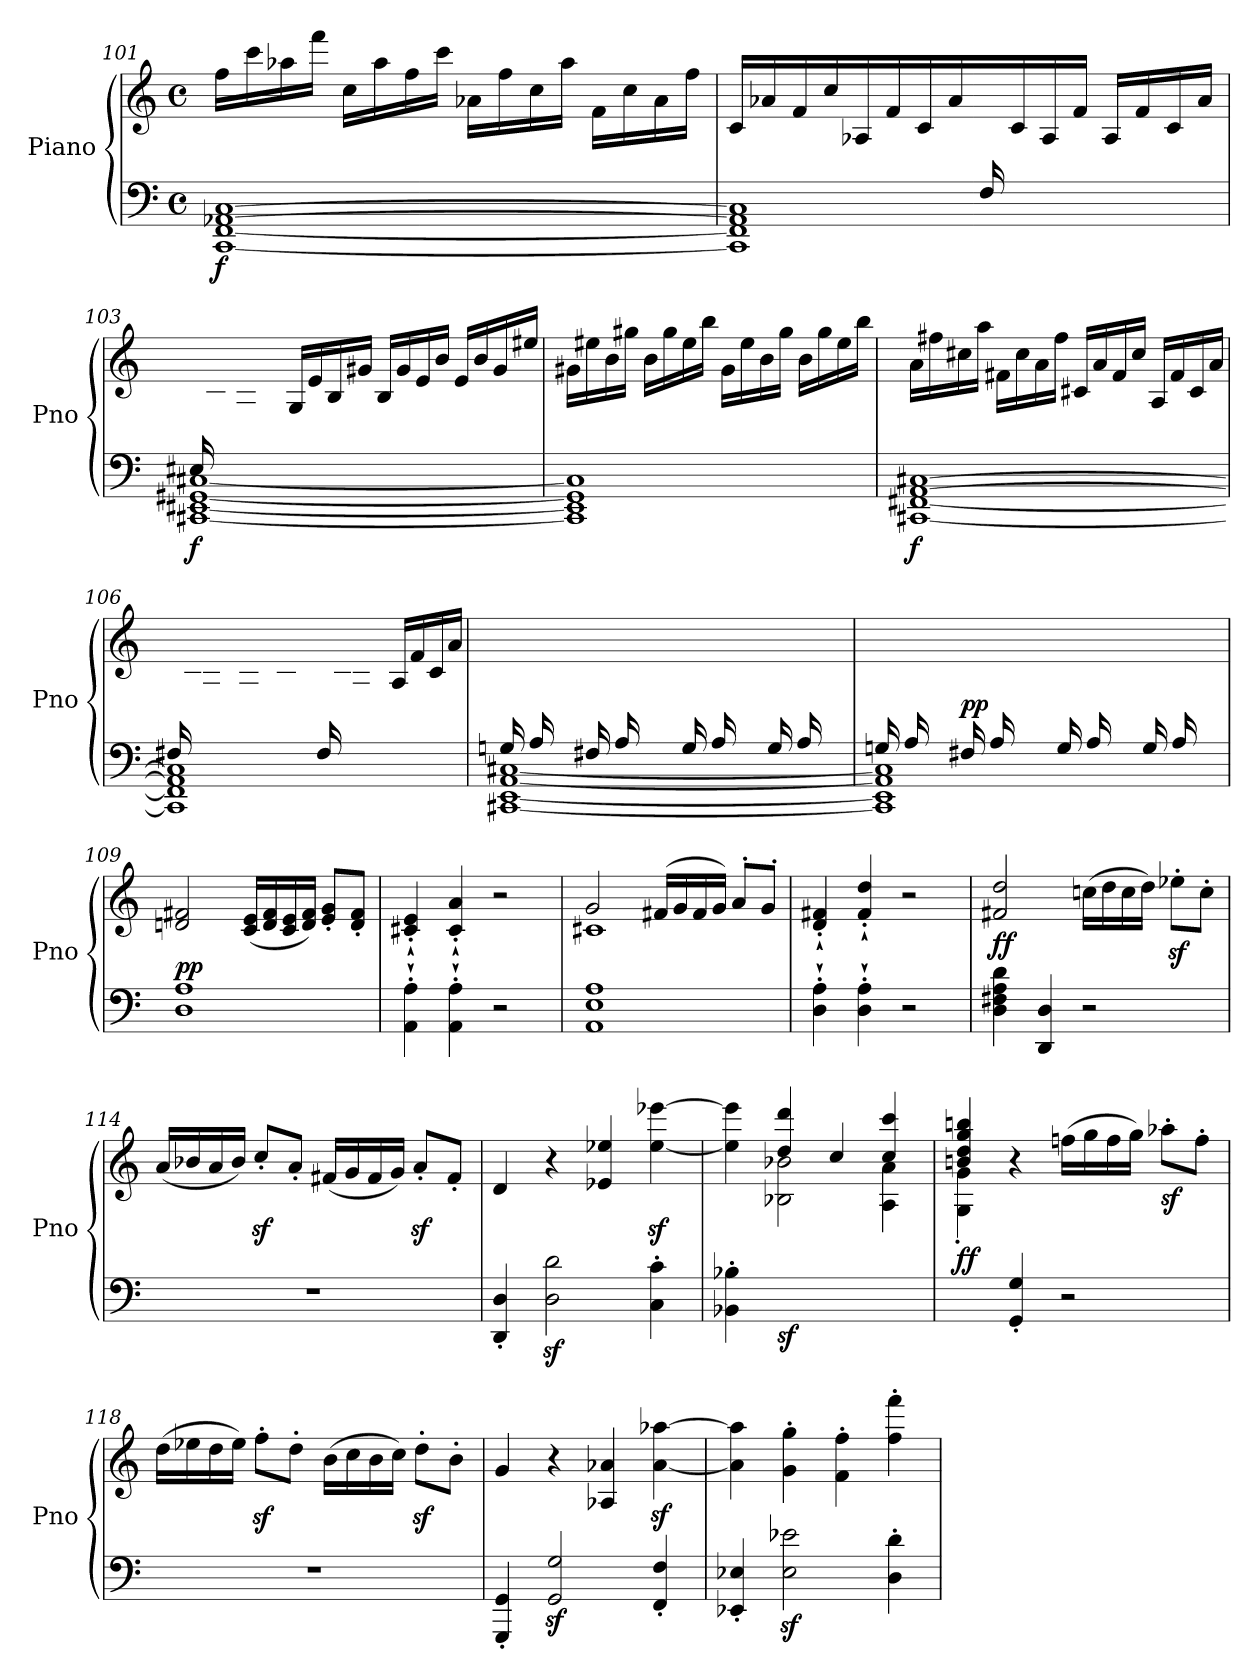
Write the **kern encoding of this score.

**kern	**kern	**dynam
*part1	*part1	*part1
*staff2	*staff1	*staff1/2
*I"Piano	*	*
*I'Pno	*	*
!!LO:LB:g=z
*clefF4	*clefG2	*
*k[]	*k[]	*
*M4/4	*M4/4	*
*met(c)	*met(c)	*
=101	=101	=101
!	!	!LO:DY:b=2
[1CC [1FF [1AA-X [1C	16ff\LL	f
.	16ccc\	.
.	16aa-X\	.
.	16fff\JJ	.
.	16cc\LL	.
.	16aa-\	.
.	16ff\	.
.	16ccc\JJ	.
.	16a-X\LL	.
.	16ff\	.
.	16cc\	.
.	16aa-\JJ	.
.	16f\LL	.
.	16cc\	.
.	16a-\	.
.	16ff\JJ	.
=102	=102	=102
*^	*	*
2ryy	1CC] 1FF] 1AA-] 1C]	16c/LL	.
.	.	16a-X/	.
.	.	16f/	.
.	.	16cc/JJ	.
.	.	16A-X/LL	.
.	.	16f/	.
.	.	16c/	.
.	.	16a-/JJ	.
16F/LL	.	16ryy	.
4..ryy	.	16c\	.
.	.	16A-\	.
.	.	16f\JJ	.
.	.	16A-/LL	.
.	.	16f/	.
.	.	16c/	.
.	.	16a-/JJ	.
!!LO:LB:g=z
=103	=103	=103	=103
!	!	!	!LO:DY:b=2
16E#X/LL	[1CC#X [1EE#X [1GG#X [1C#X	16ryy	f
2...ryy	.	16B\	.
.	.	16G#X\	.
.	.	16e#X\JJ	.
.	.	16G#/LL	.
.	.	16e#/	.
.	.	16B/	.
.	.	16g#X/JJ	.
.	.	16B/LL	.
.	.	16g#/	.
.	.	16e#/	.
.	.	16b/JJ	.
.	.	16e#/LL	.
.	.	16b/	.
.	.	16g#/	.
.	.	16ee#X/JJ	.
*v	*v	*	*
=104	=104	=104
1CC#] 1EE#] 1GG#] 1C#]	16g#X\LL	.
.	16ee#X\	.
.	16b\	.
.	16gg#X\JJ	.
.	16b\LL	.
.	16gg#\	.
.	16ee#\	.
.	16bb\JJ	.
.	16g#\LL	.
.	16ee#\	.
.	16b\	.
.	16gg#\JJ	.
.	16b\LL	.
.	16gg#\	.
.	16ee#\	.
.	16bb\JJ	.
!!LO:LB:g=z
=105	=105	=105
!	!	!LO:DY:b=2
[1CC#X [1FF#X [1AA [1C#X	16a\LL	f
.	16ff#X\	.
.	16cc#X\	.
.	16aa\JJ	.
.	16f#X\LL	.
.	16cc#\	.
.	16a\	.
.	16ff#\JJ	.
.	16c#X/LL	.
.	16a/	.
.	16f#/	.
.	16cc#/JJ	.
.	16A/LL	.
.	16f#/	.
.	16c#/	.
.	16a/JJ	.
=106	=106	=106
*^	*	*
16F#X/LL	1CC#] 1FF#] 1AA] 1C#]	16ryy	.
4..ryy	.	16c#X\	.
.	.	16A\	.
.	.	16f#X\JJ	.
.	.	16A/LL	.
.	.	16f#/	.
.	.	16c#/	.
.	.	16a/JJ	.
16F#/LL	.	16ryy	.
4..ryy	.	16c#\	.
.	.	16A\	.
.	.	16f#\JJ	.
.	.	16A/LL	.
.	.	16f#/	.
.	.	16c#/	.
.	.	16a/JJ	.
!!LO:PB:g=z
=107	=107	=107	=107
16Gn/LL	[1CC#X [1EE [1AA [1C#X	16ryy	.
!	!	!	!LO:DY:a
16A/	.	16ryy	other-dynamics
8ryy	.	16e\	.
.	.	16g\JJ	.
16F#X/LL	.	8ryy	.
16A/	.	.	.
8ryy	.	16d#X\	.
.	.	16f#X\JJ	.
16G/LL	.	8ryy	.
16A/	.	.	.
8ryy	.	16e\	.
.	.	16g\JJ	.
16G/LL	.	8ryy	.
16A/	.	.	.
8ryy	.	16e\	.
.	.	16g\JJ	.
=108	=108	=108	=108
16Gn/LL	1CC#] 1EE] 1AA] 1C#]	8ryy	.
16A/	.	.	.
8ryy	.	16e\	.
.	.	16g\JJ	.
!	!	!	!LO:DY:b
16F#X/LL	.	8ryy	pp
16A/	.	.	.
8ryy	.	16d#X\	.
.	.	16f#X\JJ	.
16G/LL	.	8ryy	.
16A/	.	.	.
8ryy	.	16e\	.
.	.	16g\JJ	.
16G/LL	.	8ryy	.
16A/	.	.	.
8ryy	.	16e\	.
.	.	16g\JJ	.
*v	*v	*	*
!!LO:LB:g=z
=109	=109	=109
!	!	!LO:DY:a=2
1D 1A	2dn/ 2f#X/	pp
.	(16c/ 16e/LL	.
.	16d/ 16f#/	.
.	16c/ 16e/	.
.	16d/ 16f#/JJ)	.
.	8e/' 8g/'L	.
.	8d/' 8f#/'J	.
=110	=110	=110
4AA\'` 4A\'`	4c#X/'` 4e/'`	.
4AA\'` 4A\'`	4c#/'` 4a/'`	.
2r	2r	.
=111	=111	=111
*	*^	*
1AA 1E 1A	2g/	1c#X	.
.	(16f#X/LL	.	.
.	16g/	.	.
.	16f#/	.	.
.	16g/JJ)	.	.
.	8a'/L	.	.
.	8g'/J	.	.
*	*v	*v	*
=112	=112	=112
4D\'` 4A\'`	4d/'` 4f#X/'`	.
4D\'` 4A\'`	4f#/'` 4dd/'`	.
2r	2r	.
=113	=113	=113
!	!	!LO:DY:b
4D\ 4F#X\ 4A\ 4d\	2f#X/ 2dd/	ff
4DD/ 4D/	.	.
2r	(16ccn\LL	.
.	16dd\	.
.	16cc\	.
.	16dd\JJ)	.
.	8ee-Xz<'\L	.
.	8cc'\J	.
!!LO:LB:g=z
=114	=114	=114
1r	(16a/LL	.
.	16b-X/	.
.	16a/	.
.	16b-/JJ)	.
.	8ccz<'/L	.
.	8a'/J	.
.	(16f#X/LL	.
.	16g/	.
.	16f#/	.
.	16g/JJ)	.
.	8az<'/L	.
.	8f#'/J	.
=115	=115	=115
4DD/' 4D/'	4d/	.
2D\z< 2d\z<	4r	.
.	4e-X/ 4ee-X/	.
4C\' 4c\'	[4ee-\z< [4eee-X\z<	.
=116	=116	=116
*	*^	*
4BB-X\' 4B-X\'	4ee-\] 4eee-\]	4ryy	.
!	!	!	!LO:DY:b=2
2.ryy	4dd/ 4ddd/	2B-X\ 2b-X\	sf
.	4cc/	.	.
.	4cc/ 4ccc/	4A\ 4a\	.
=117	=117	=117	=117
!	!	!	!LO:DY:b
4ryy	4bn/ 4dd/ 4gg/ 4bbn/	4G\' 4g\'	ff
4GG/' 4G/'	4r	2.ryy	.
2r	(16ffn\LL	.	.
.	16gg\	.	.
.	16ff\	.	.
.	16gg\JJ)	.	.
!	!	!	!LO:DY:b
.	8aa-X'\L	.	sf
.	8ff'\J	.	.
*	*v	*v	*
!!LO:LB:g=z
=118	=118	=118
1r	(16dd\LL	.
.	16ee-X\	.
.	16dd\	.
.	16ee-\JJ)	.
.	8ffz<'\L	.
.	8dd'\J	.
.	(16b\LL	.
.	16cc\	.
.	16b\	.
.	16cc\JJ)	.
.	8ddz<'\L	.
.	8b'\J	.
=119	=119	=119
4GGG/' 4GG/'	4g/	.
2GG/z< 2G/z<	4r	.
.	4A-X/ 4a-X/	.
4FF/' 4F/'	[4a-\z< [4aa-X\z<	.
=120	=120	=120
4EE-X/' 4E-X/'	4a-\] 4aa-\]	.
2E-\z< 2e-X\z<	4g\' 4gg\'	.
.	4f\' 4ff\'	.
4D\' 4d\'	4ff\' 4fff\'	.
=	=	=
*-	*-	*-
